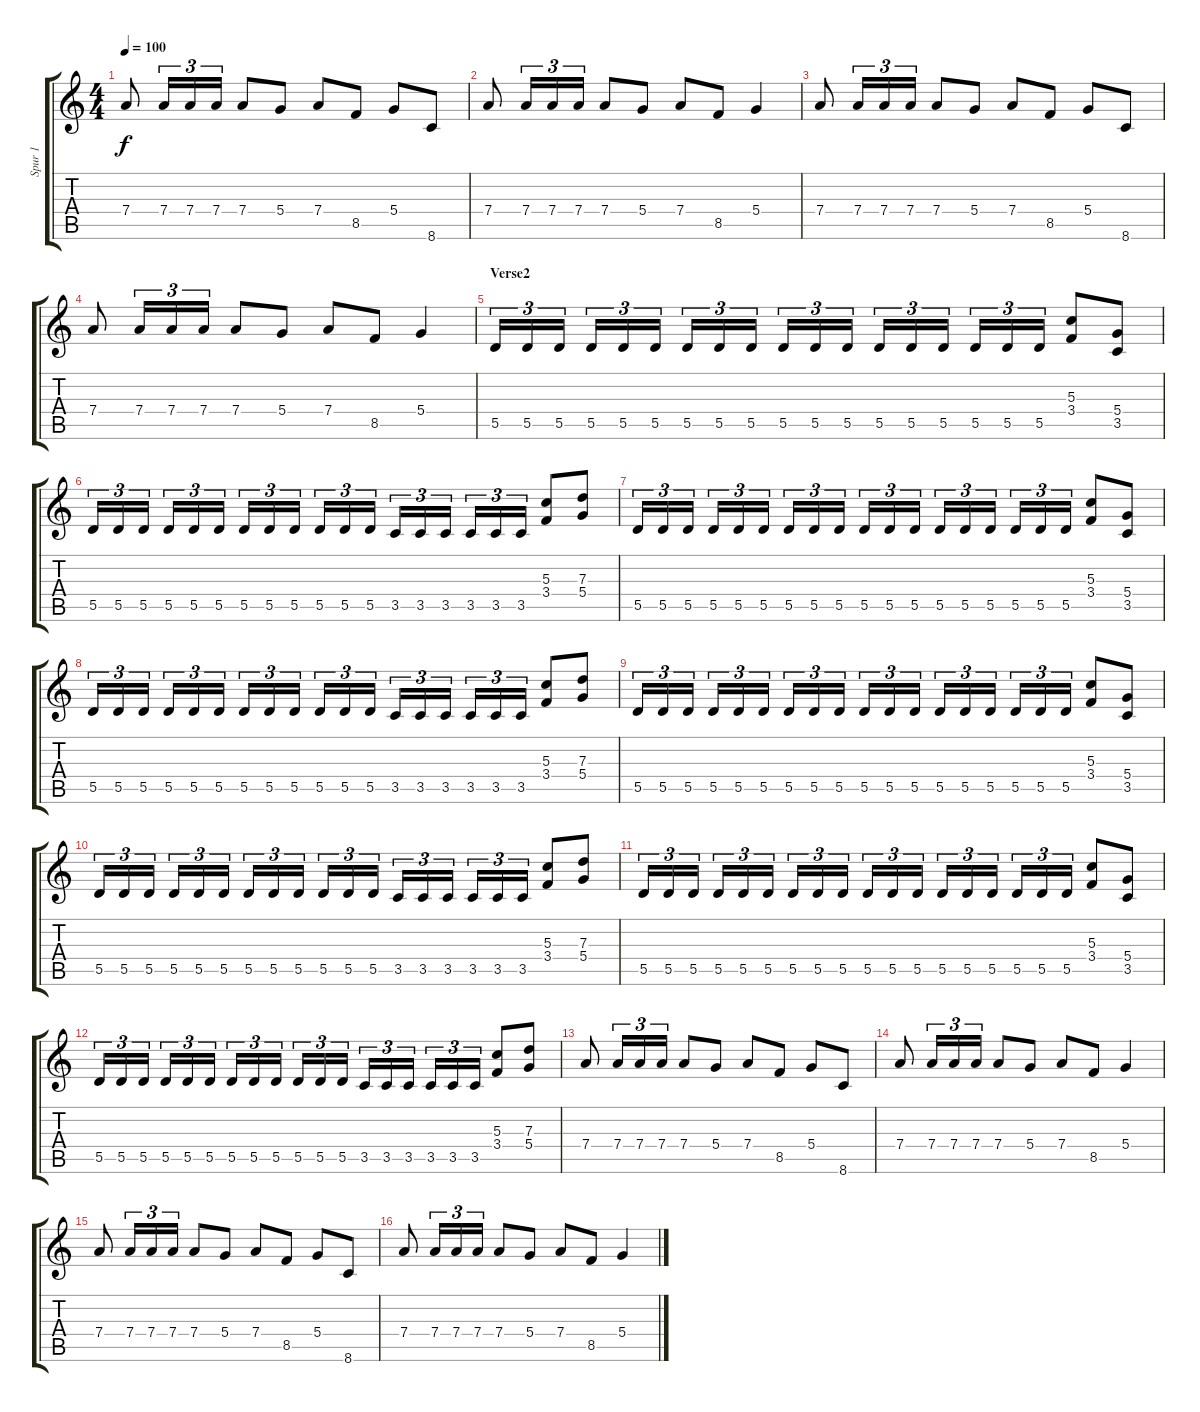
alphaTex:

\track ("Spur 1" "Spur 1") {instrument distortionguitar}
\staff {score tabs}
\tuning (E4 B3 G3 D3 A2 E2) {hide}
\ts (4 4)
\tempo 100
\clef g2
\ks c
7.4.8{dy f} 7.4.16{tu (3 2)} 7.4.16{tu (3 2)} 7.4.16{tu (3 2)} 7.4.8 5.4.8 7.4.8 8.5.8 5.4.8 8.6.8 |
7.4.8 7.4.16{tu (3 2)} 7.4.16{tu (3 2)} 7.4.16{tu (3 2)} 7.4.8 5.4.8 7.4.8 8.5.8 5.4.4 |
7.4.8 7.4.16{tu (3 2)} 7.4.16{tu (3 2)} 7.4.16{tu (3 2)} 7.4.8 5.4.8 7.4.8 8.5.8 5.4.8 8.6.8 |
7.4.8 7.4.16{tu (3 2)} 7.4.16{tu (3 2)} 7.4.16{tu (3 2)} 7.4.8 5.4.8 7.4.8 8.5.8 5.4.4 |
\section ("" "Verse2")
5.5.16{tu (3 2)} 5.5.16{tu (3 2)} 5.5.16{tu (3 2)} 5.5.16{tu (3 2)} 5.5.16{tu (3 2)} 5.5.16{tu (3 2)} 5.5.16{tu (3 2)} 5.5.16{tu (3 2)} 5.5.16{tu (3 2)} 5.5.16{tu (3 2)} 5.5.16{tu (3 2)} 5.5.16{tu (3 2)} 5.5.16{tu (3 2)} 5.5.16{tu (3 2)} 5.5.16{tu (3 2)} 5.5.16{tu (3 2)} 5.5.16{tu (3 2)} 5.5.16{tu (3 2)} (5.3 3.4).8 (5.4 3.5).8 |
5.5.16{tu (3 2)} 5.5.16{tu (3 2)} 5.5.16{tu (3 2)} 5.5.16{tu (3 2)} 5.5.16{tu (3 2)} 5.5.16{tu (3 2)} 5.5.16{tu (3 2)} 5.5.16{tu (3 2)} 5.5.16{tu (3 2)} 5.5.16{tu (3 2)} 5.5.16{tu (3 2)} 5.5.16{tu (3 2)} 3.5.16{tu (3 2)} 3.5.16{tu (3 2)} 3.5.16{tu (3 2)} 3.5.16{tu (3 2)} 3.5.16{tu (3 2)} 3.5.16{tu (3 2)} (5.3 3.4).8 (7.3 5.4).8 |
5.5.16{tu (3 2)} 5.5.16{tu (3 2)} 5.5.16{tu (3 2)} 5.5.16{tu (3 2)} 5.5.16{tu (3 2)} 5.5.16{tu (3 2)} 5.5.16{tu (3 2)} 5.5.16{tu (3 2)} 5.5.16{tu (3 2)} 5.5.16{tu (3 2)} 5.5.16{tu (3 2)} 5.5.16{tu (3 2)} 5.5.16{tu (3 2)} 5.5.16{tu (3 2)} 5.5.16{tu (3 2)} 5.5.16{tu (3 2)} 5.5.16{tu (3 2)} 5.5.16{tu (3 2)} (5.3 3.4).8 (5.4 3.5).8 |
5.5.16{tu (3 2)} 5.5.16{tu (3 2)} 5.5.16{tu (3 2)} 5.5.16{tu (3 2)} 5.5.16{tu (3 2)} 5.5.16{tu (3 2)} 5.5.16{tu (3 2)} 5.5.16{tu (3 2)} 5.5.16{tu (3 2)} 5.5.16{tu (3 2)} 5.5.16{tu (3 2)} 5.5.16{tu (3 2)} 3.5.16{tu (3 2)} 3.5.16{tu (3 2)} 3.5.16{tu (3 2)} 3.5.16{tu (3 2)} 3.5.16{tu (3 2)} 3.5.16{tu (3 2)} (5.3 3.4).8 (7.3 5.4).8 |
5.5.16{tu (3 2)} 5.5.16{tu (3 2)} 5.5.16{tu (3 2)} 5.5.16{tu (3 2)} 5.5.16{tu (3 2)} 5.5.16{tu (3 2)} 5.5.16{tu (3 2)} 5.5.16{tu (3 2)} 5.5.16{tu (3 2)} 5.5.16{tu (3 2)} 5.5.16{tu (3 2)} 5.5.16{tu (3 2)} 5.5.16{tu (3 2)} 5.5.16{tu (3 2)} 5.5.16{tu (3 2)} 5.5.16{tu (3 2)} 5.5.16{tu (3 2)} 5.5.16{tu (3 2)} (5.3 3.4).8 (5.4 3.5).8 |
5.5.16{tu (3 2)} 5.5.16{tu (3 2)} 5.5.16{tu (3 2)} 5.5.16{tu (3 2)} 5.5.16{tu (3 2)} 5.5.16{tu (3 2)} 5.5.16{tu (3 2)} 5.5.16{tu (3 2)} 5.5.16{tu (3 2)} 5.5.16{tu (3 2)} 5.5.16{tu (3 2)} 5.5.16{tu (3 2)} 3.5.16{tu (3 2)} 3.5.16{tu (3 2)} 3.5.16{tu (3 2)} 3.5.16{tu (3 2)} 3.5.16{tu (3 2)} 3.5.16{tu (3 2)} (5.3 3.4).8 (7.3 5.4).8 |
5.5.16{tu (3 2)} 5.5.16{tu (3 2)} 5.5.16{tu (3 2)} 5.5.16{tu (3 2)} 5.5.16{tu (3 2)} 5.5.16{tu (3 2)} 5.5.16{tu (3 2)} 5.5.16{tu (3 2)} 5.5.16{tu (3 2)} 5.5.16{tu (3 2)} 5.5.16{tu (3 2)} 5.5.16{tu (3 2)} 5.5.16{tu (3 2)} 5.5.16{tu (3 2)} 5.5.16{tu (3 2)} 5.5.16{tu (3 2)} 5.5.16{tu (3 2)} 5.5.16{tu (3 2)} (5.3 3.4).8 (5.4 3.5).8 |
5.5.16{tu (3 2)} 5.5.16{tu (3 2)} 5.5.16{tu (3 2)} 5.5.16{tu (3 2)} 5.5.16{tu (3 2)} 5.5.16{tu (3 2)} 5.5.16{tu (3 2)} 5.5.16{tu (3 2)} 5.5.16{tu (3 2)} 5.5.16{tu (3 2)} 5.5.16{tu (3 2)} 5.5.16{tu (3 2)} 3.5.16{tu (3 2)} 3.5.16{tu (3 2)} 3.5.16{tu (3 2)} 3.5.16{tu (3 2)} 3.5.16{tu (3 2)} 3.5.16{tu (3 2)} (5.3 3.4).8 (7.3 5.4).8 |
7.4.8 7.4.16{tu (3 2)} 7.4.16{tu (3 2)} 7.4.16{tu (3 2)} 7.4.8 5.4.8 7.4.8 8.5.8 5.4.8 8.6.8 |
7.4.8 7.4.16{tu (3 2)} 7.4.16{tu (3 2)} 7.4.16{tu (3 2)} 7.4.8 5.4.8 7.4.8 8.5.8 5.4.4 |
7.4.8 7.4.16{tu (3 2)} 7.4.16{tu (3 2)} 7.4.16{tu (3 2)} 7.4.8 5.4.8 7.4.8 8.5.8 5.4.8 8.6.8 |
7.4.8 7.4.16{tu (3 2)} 7.4.16{tu (3 2)} 7.4.16{tu (3 2)} 7.4.8 5.4.8 7.4.8 8.5.8 5.4.4
